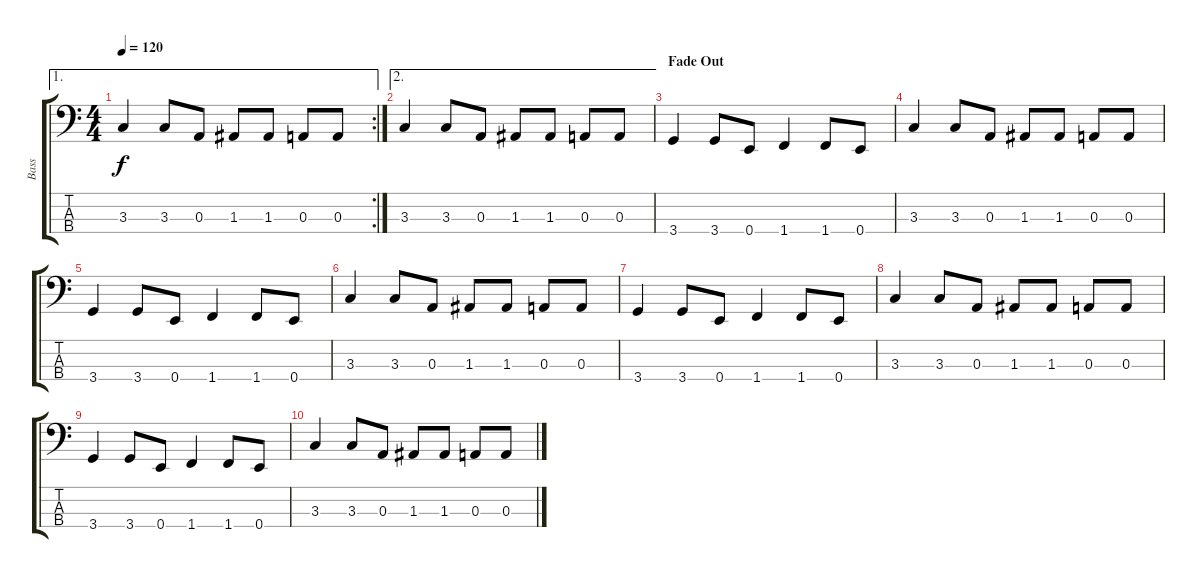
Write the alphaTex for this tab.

\track ("Bass" "Bass") {instrument fretlessbass}
\staff {score tabs}
\tuning (G2 D2 A1 E1) {hide}
\ae 1
\rc 2
\ts (4 4)
\tempo 120
\clef f4
\ks c
3.3.4{dy f} 3.3.8 0.3.8 1.3.8 1.3.8 0.3.8 0.3.8 |
\ae 2
3.3.4 3.3.8 0.3.8 1.3.8 1.3.8 0.3.8 0.3.8 |
\section ("" "Fade Out")
3.4.4 3.4.8 0.4.8 1.4.4 1.4.8 0.4.8 |
3.3.4 3.3.8 0.3.8 1.3.8 1.3.8 0.3.8 0.3.8 |
3.4.4 3.4.8 0.4.8 1.4.4 1.4.8 0.4.8 |
3.3.4 3.3.8 0.3.8 1.3.8 1.3.8 0.3.8 0.3.8 |
3.4.4 3.4.8 0.4.8 1.4.4 1.4.8 0.4.8 |
3.3.4 3.3.8 0.3.8 1.3.8 1.3.8 0.3.8 0.3.8 |
3.4.4 3.4.8 0.4.8 1.4.4 1.4.8 0.4.8 |
3.3.4 3.3.8 0.3.8 1.3.8 1.3.8 0.3.8 0.3.8
